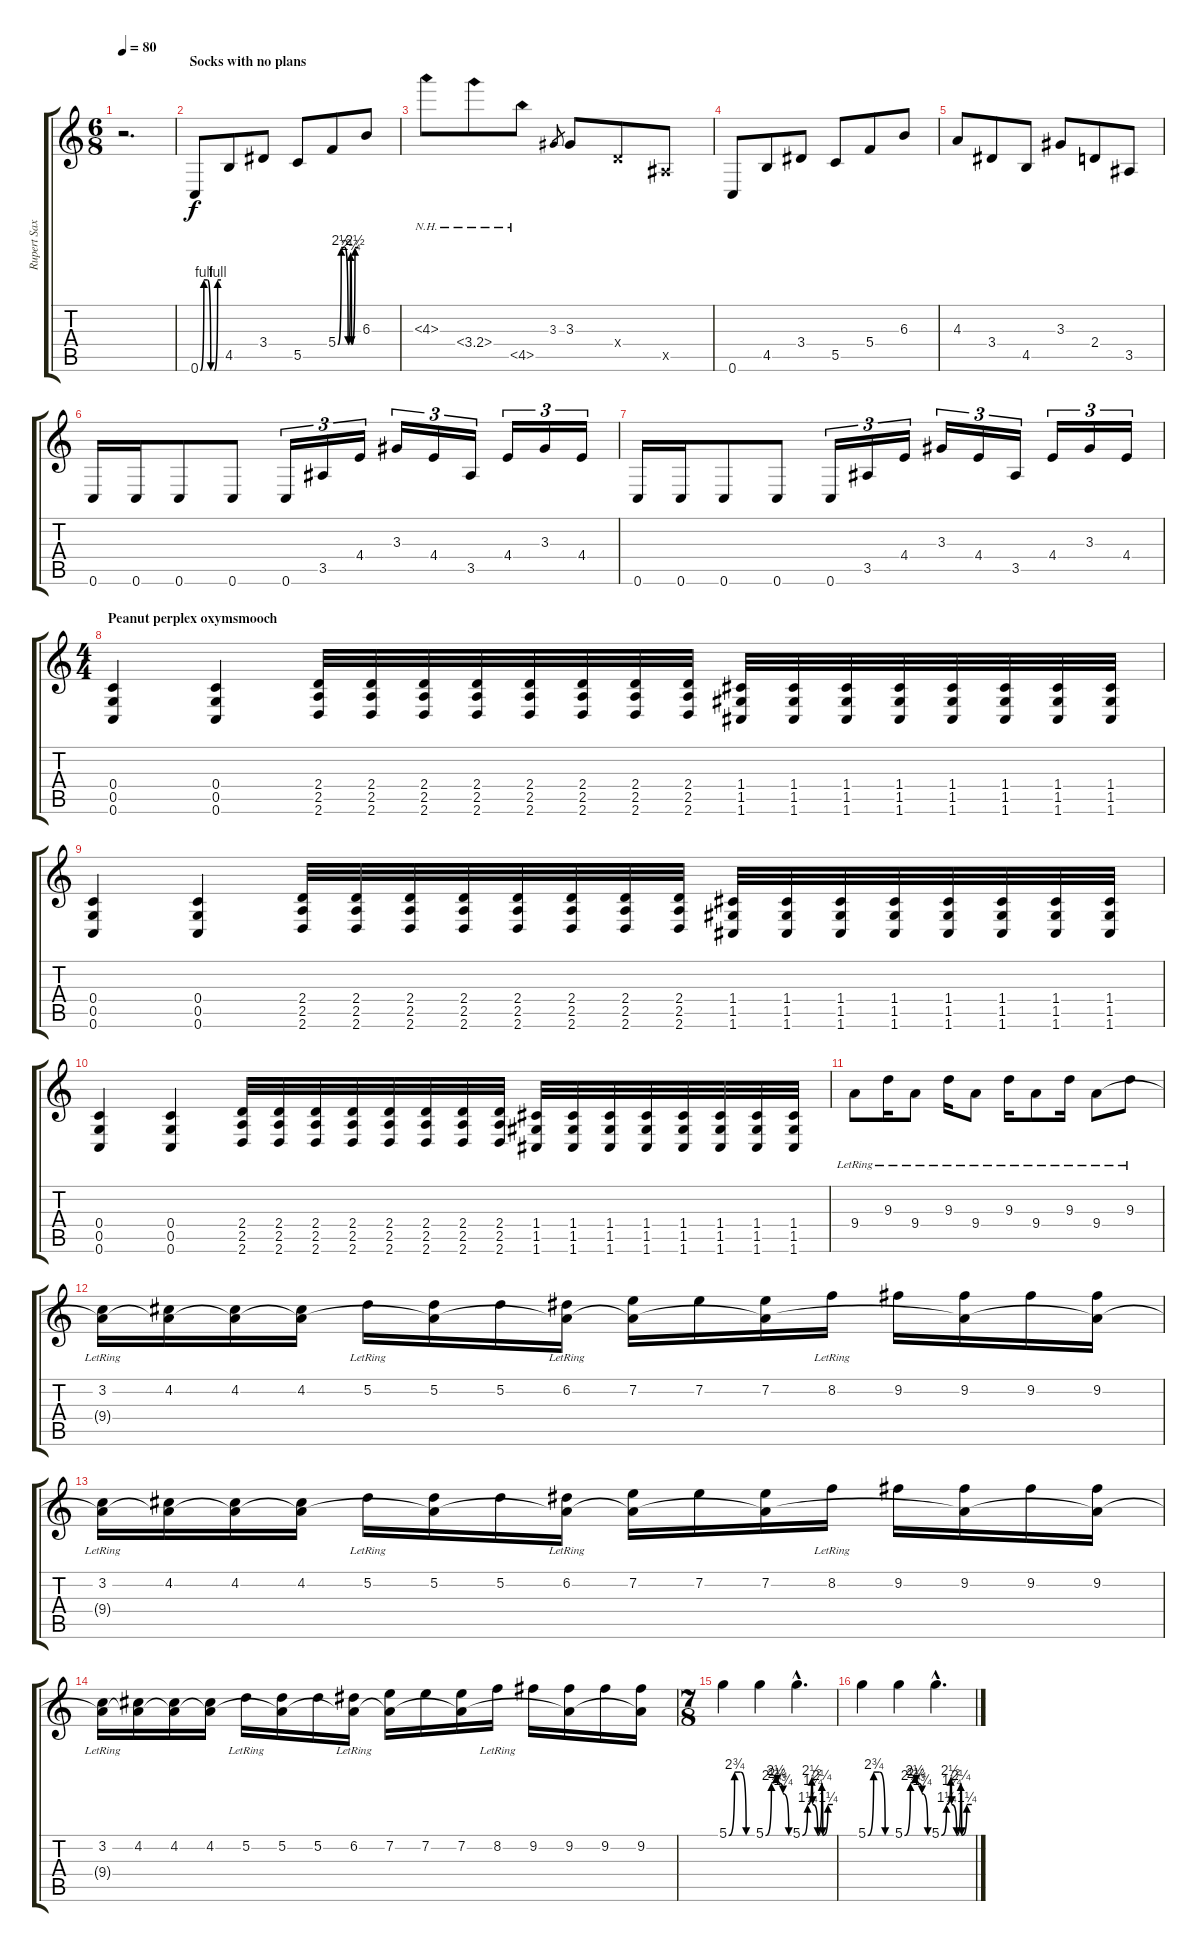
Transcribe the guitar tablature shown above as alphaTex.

\track ("Rupert Saxy" "Rupert Sax") {instrument distortionguitar}
\staff {score tabs}
\tuning (D4 A3 F3 C3 G2 C2) {hide}
\ts (6 8)
\tempo 80
\clef g2
\ks c
r.2{d dy f instrument distortionguitar} |
\section ("" "Socks with no plans")
0.6{be (custom 0 0 10 4 20 4 30 0 40 0 50 4 60 4)}.8 4.5.8 3.4.8 5.5.8 5.4{be (custom 0 0 10 10 20 10 30 0 37 9 40 0 50 10 60 10)}.8 6.3.8 |
4.3{nh}.8 3.4{nh}.8 4.5{nh}.8 3.3.8{gr} 3.3.8 2.4{x}.8 3.5{x}.8 |
0.6.8 4.5.8 3.4.8 5.5.8 5.4.8 6.3.8 |
4.3.8 3.4.8 4.5.8 3.3.8 2.4.8 3.5.8 |
0.6.16 0.6.16 0.6.8 0.6.8 0.6.16{tu (3 2)} 3.5.16{tu (3 2)} 4.4.16{tu (3 2)} 3.3.16{tu (3 2)} 4.4.16{tu (3 2)} 3.5.16{tu (3 2)} 4.4.16{tu (3 2)} 3.3.16{tu (3 2)} 4.4.16{tu (3 2)} |
0.6.16 0.6.16 0.6.8 0.6.8 0.6.16{tu (3 2)} 3.5.16{tu (3 2)} 4.4.16{tu (3 2)} 3.3.16{tu (3 2)} 4.4.16{tu (3 2)} 3.5.16{tu (3 2)} 4.4.16{tu (3 2)} 3.3.16{tu (3 2)} 4.4.16{tu (3 2)} |
\ts (4 4)
\section ("" "Peanut perplex oxymsmooch")
(0.4 0.5 0.6).4 (0.4 0.5 0.6).4 (2.4 2.5 2.6).32 (2.4 2.5 2.6).32 (2.4 2.5 2.6).32 (2.4 2.5 2.6).32 (2.4 2.5 2.6).32 (2.4 2.5 2.6).32 (2.4 2.5 2.6).32 (2.4 2.5 2.6).32 (1.4 1.5 1.6).32 (1.4 1.5 1.6).32 (1.4 1.5 1.6).32 (1.4 1.5 1.6).32 (1.4 1.5 1.6).32 (1.4 1.5 1.6).32 (1.4 1.5 1.6).32 (1.4 1.5 1.6).32 |
(0.4 0.5 0.6).4 (0.4 0.5 0.6).4 (2.4 2.5 2.6).32 (2.4 2.5 2.6).32 (2.4 2.5 2.6).32 (2.4 2.5 2.6).32 (2.4 2.5 2.6).32 (2.4 2.5 2.6).32 (2.4 2.5 2.6).32 (2.4 2.5 2.6).32 (1.4 1.5 1.6).32 (1.4 1.5 1.6).32 (1.4 1.5 1.6).32 (1.4 1.5 1.6).32 (1.4 1.5 1.6).32 (1.4 1.5 1.6).32 (1.4 1.5 1.6).32 (1.4 1.5 1.6).32 |
(0.4 0.5 0.6).4 (0.4 0.5 0.6).4 (2.4 2.5 2.6).32 (2.4 2.5 2.6).32 (2.4 2.5 2.6).32 (2.4 2.5 2.6).32 (2.4 2.5 2.6).32 (2.4 2.5 2.6).32 (2.4 2.5 2.6).32 (2.4 2.5 2.6).32 (1.4 1.5 1.6).32 (1.4 1.5 1.6).32 (1.4 1.5 1.6).32 (1.4 1.5 1.6).32 (1.4 1.5 1.6).32 (1.4 1.5 1.6).32 (1.4 1.5 1.6).32 (1.4 1.5 1.6).32 |
9.4{lr}.8 9.3{lr}.16 9.4{lr}.8 9.3{lr}.16 9.4{lr}.8 9.3{lr}.16 9.4{lr}.8 9.3{lr}.16 9.4{lr}.8 9.3{lr}.8 |
(3.2{lr} 9.4{t}).16 (4.2 9.4{t}).16 (4.2 9.4{t}).16 (4.2 9.4{t}).16 5.2{lr}.16 (5.2 9.4{t}).16 5.2.16 (6.2{lr} 9.4{t}).16 (7.2 9.4{t}).16 7.2.16 (7.2 9.4{t}).16 8.2{lr}.16 9.2.16 (9.2 9.4{t}).16 9.2.16 (9.2 9.4{t}).16 |
(3.2{lr} 9.4{t}).16 (4.2 9.4{t}).16 (4.2 9.4{t}).16 (4.2 9.4{t}).16 5.2{lr}.16 (5.2 9.4{t}).16 5.2.16 (6.2{lr} 9.4{t}).16 (7.2 9.4{t}).16 7.2.16 (7.2 9.4{t}).16 8.2{lr}.16 9.2.16 (9.2 9.4{t}).16 9.2.16 (9.2 9.4{t}).16 |
(3.2{lr} 9.4{t}).16 (4.2 9.4{t}).16 (4.2 9.4{t}).16 (4.2 9.4{t}).16 5.2{lr}.16 (5.2 9.4{t}).16 5.2.16 (6.2{lr} 9.4{t}).16 (7.2 9.4{t}).16 7.2.16 (7.2 9.4{t}).16 8.2{lr}.16 9.2.16 (9.2 9.4{t}).16 9.2.16 (9.2 9.4{t}).16 |
\ts (7 8)
5.1{be (custom 0 0 15 11 30 11 45 0 60 0)}.4 5.1{be (custom 0 0 15 9 27 10 30 9 45 7 60 0)}.4 5.1{be (custom 0 0 10 5 18 10 20 5 30 0 38 9 40 0 50 5 60 5) hac}.4{d} |
5.1{be (custom 0 0 15 11 30 11 45 0 60 0)}.4 5.1{be (custom 0 0 15 9 27 10 30 9 45 7 60 0)}.4 5.1{be (custom 0 0 10 5 18 10 20 5 30 0 38 9 40 0 50 5 60 5) hac}.4{d}
